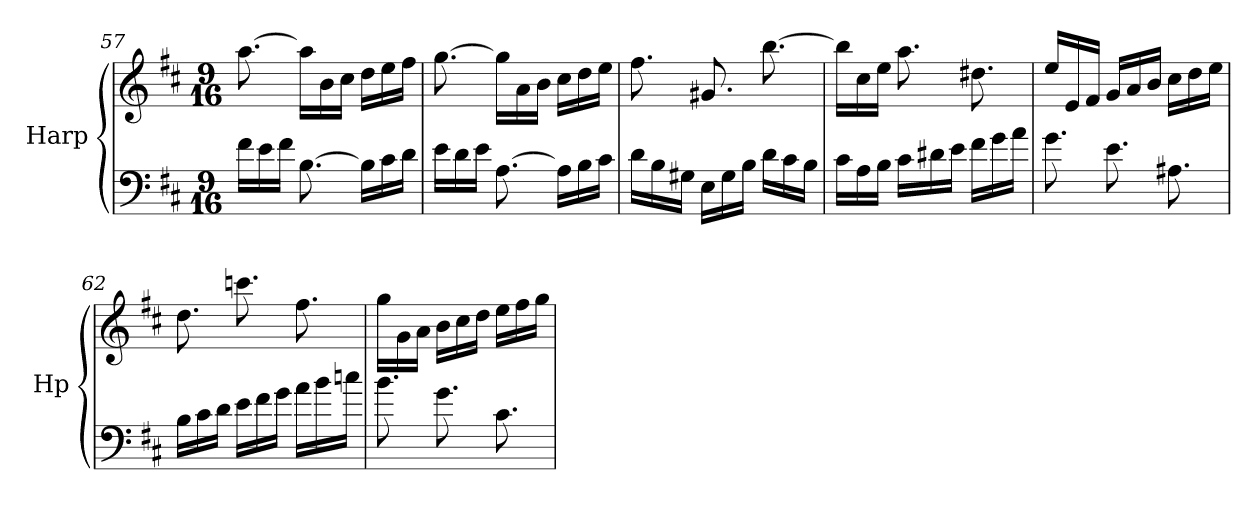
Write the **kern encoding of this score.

**kern	**kern
*part1	*part1
*staff2	*staff1
*I"Harp	*
*I'Hp	*
*clefF4	*clefG2
*k[f#c#]	*k[f#c#]
*M9/16	*M9/16
=57	=57
16f#\LL	[8.aa\
16e\	.
16f#\JJ	.
[8.B\	16aa\LL]
.	16b\
.	16cc#\JJ
16B\LL]	16dd\LL
16c#\	16ee\
16d\JJ	16ff#\JJ
=58	=58
16e\LL	[8.gg\
16d\	.
16e\JJ	.
[8.A\	16gg\LL]
.	16a\
.	16b\JJ
16A\LL]	16cc#\LL
16B\	16dd\
16c#\JJ	16ee\JJ
=59	=59
16d\LL	8.ff#\
16B\	.
16G#X\JJ	.
16E\LL	8.g#X/
16G#\	.
16B\JJ	.
16d\LL	[8.bb\
16c#\	.
16B\JJ	.
!!LO:LB:g=z
=60	=60
16c#\LL	16bb\LL]
16A\	16cc#\
16B\JJ	16ee\JJ
16c#\LL	8.aa\
16d#X\	.
16e\JJ	.
16f#\LL	8.dd#X\
16g\	.
16a\JJ	.
=61	=61
8.g\	16ee/LL
.	16e/
.	16f#/JJ
8.e\	16g/LL
.	16a/
.	16b/JJ
8.A#X\	16cc#\LL
.	16dd\
.	16ee\JJ
=62	=62
16B\LL	8.dd\
16c#\	.
16d\JJ	.
16e\LL	8.cccn\
16f#\	.
16g\JJ	.
16a\LL	8.ff#\
16b\	.
16ccn\JJ	.
=63	=63
8.b\	16gg\LL
.	16g\
.	16a\JJ
8.g\	16b\LL
.	16cc#\
.	16dd\JJ
8.c#\	16ee\LL
.	16ff#\
.	16gg\JJ
=	=
*-	*-
